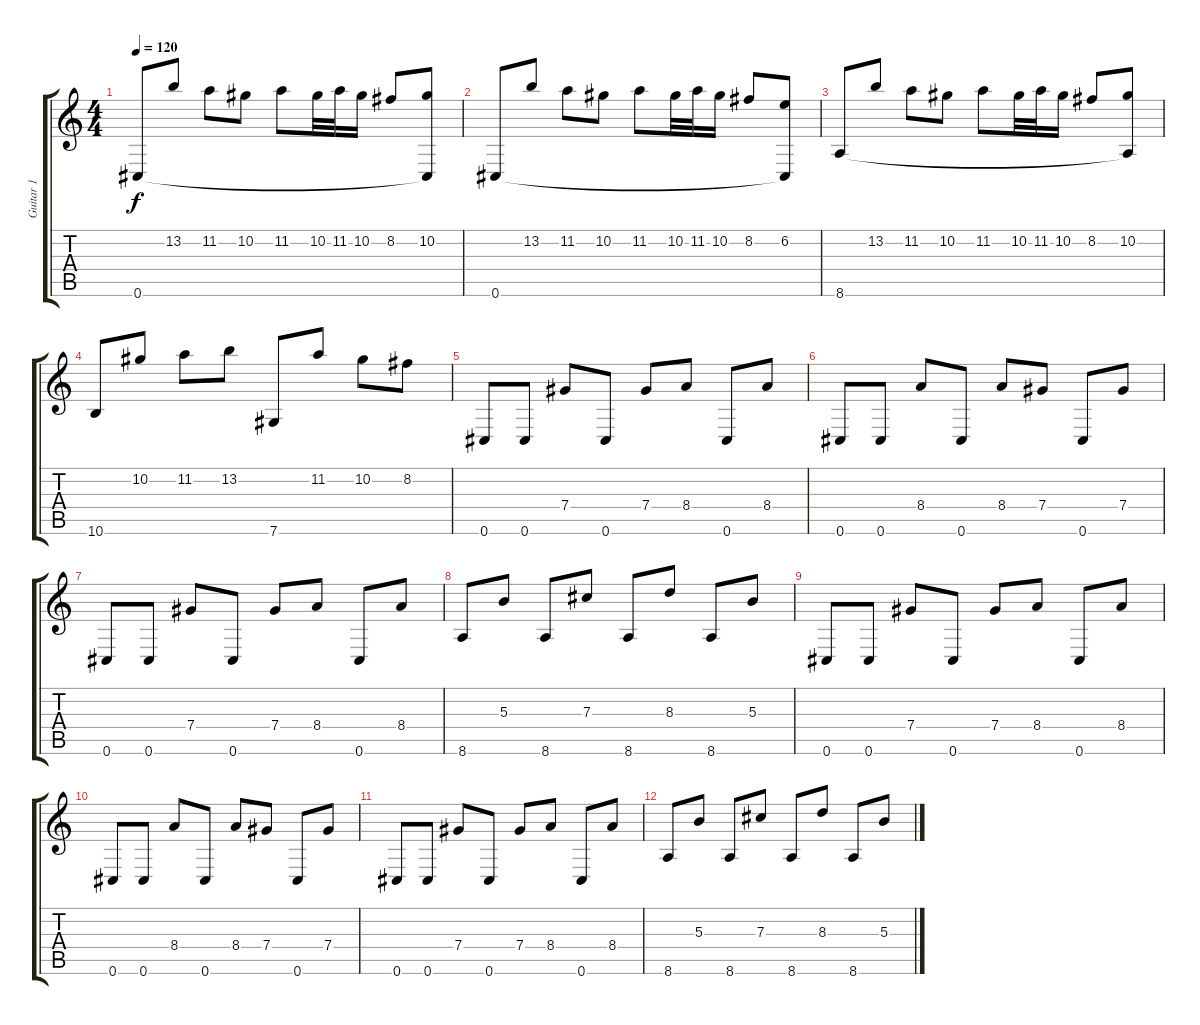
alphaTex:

\track ("Guitar 1" "Guitar 1") {instrument acousticguitarsteel}
\staff {score tabs}
\tuning (Eb4 Bb3 Gb3 Db3 Ab2 Db2) {hide}
\ts (4 4)
\tempo 120
\clef g2
\ks c
0.6.8{dy f} 13.2.8 11.2.8 10.2.8 11.2.8 10.2.32 11.2.32 10.2.16 8.2.8 (10.2 0.6{t}).8 |
0.6.8 13.2.8 11.2.8 10.2.8 11.2.8 10.2.32 11.2.32 10.2.16 8.2.8 (6.2 0.6{t}).8 |
8.6.8 13.2.8 11.2.8 10.2.8 11.2.8 10.2.32 11.2.32 10.2.16 8.2.8 (10.2 8.6{t}).8 |
10.6.8 10.2.8 11.2.8 13.2.8 7.6.8 11.2.8 10.2.8 8.2.8 |
0.6.8 0.6.8 7.4.8 0.6.8 7.4.8 8.4.8 0.6.8 8.4.8 |
0.6.8 0.6.8 8.4.8 0.6.8 8.4.8 7.4.8 0.6.8 7.4.8 |
0.6.8 0.6.8 7.4.8 0.6.8 7.4.8 8.4.8 0.6.8 8.4.8 |
8.6.8 5.3.8 8.6.8 7.3.8 8.6.8 8.3.8 8.6.8 5.3.8 |
0.6.8 0.6.8 7.4.8 0.6.8 7.4.8 8.4.8 0.6.8 8.4.8 |
0.6.8 0.6.8 8.4.8 0.6.8 8.4.8 7.4.8 0.6.8 7.4.8 |
0.6.8 0.6.8 7.4.8 0.6.8 7.4.8 8.4.8 0.6.8 8.4.8 |
8.6.8 5.3.8 8.6.8 7.3.8 8.6.8 8.3.8 8.6.8 5.3.8
